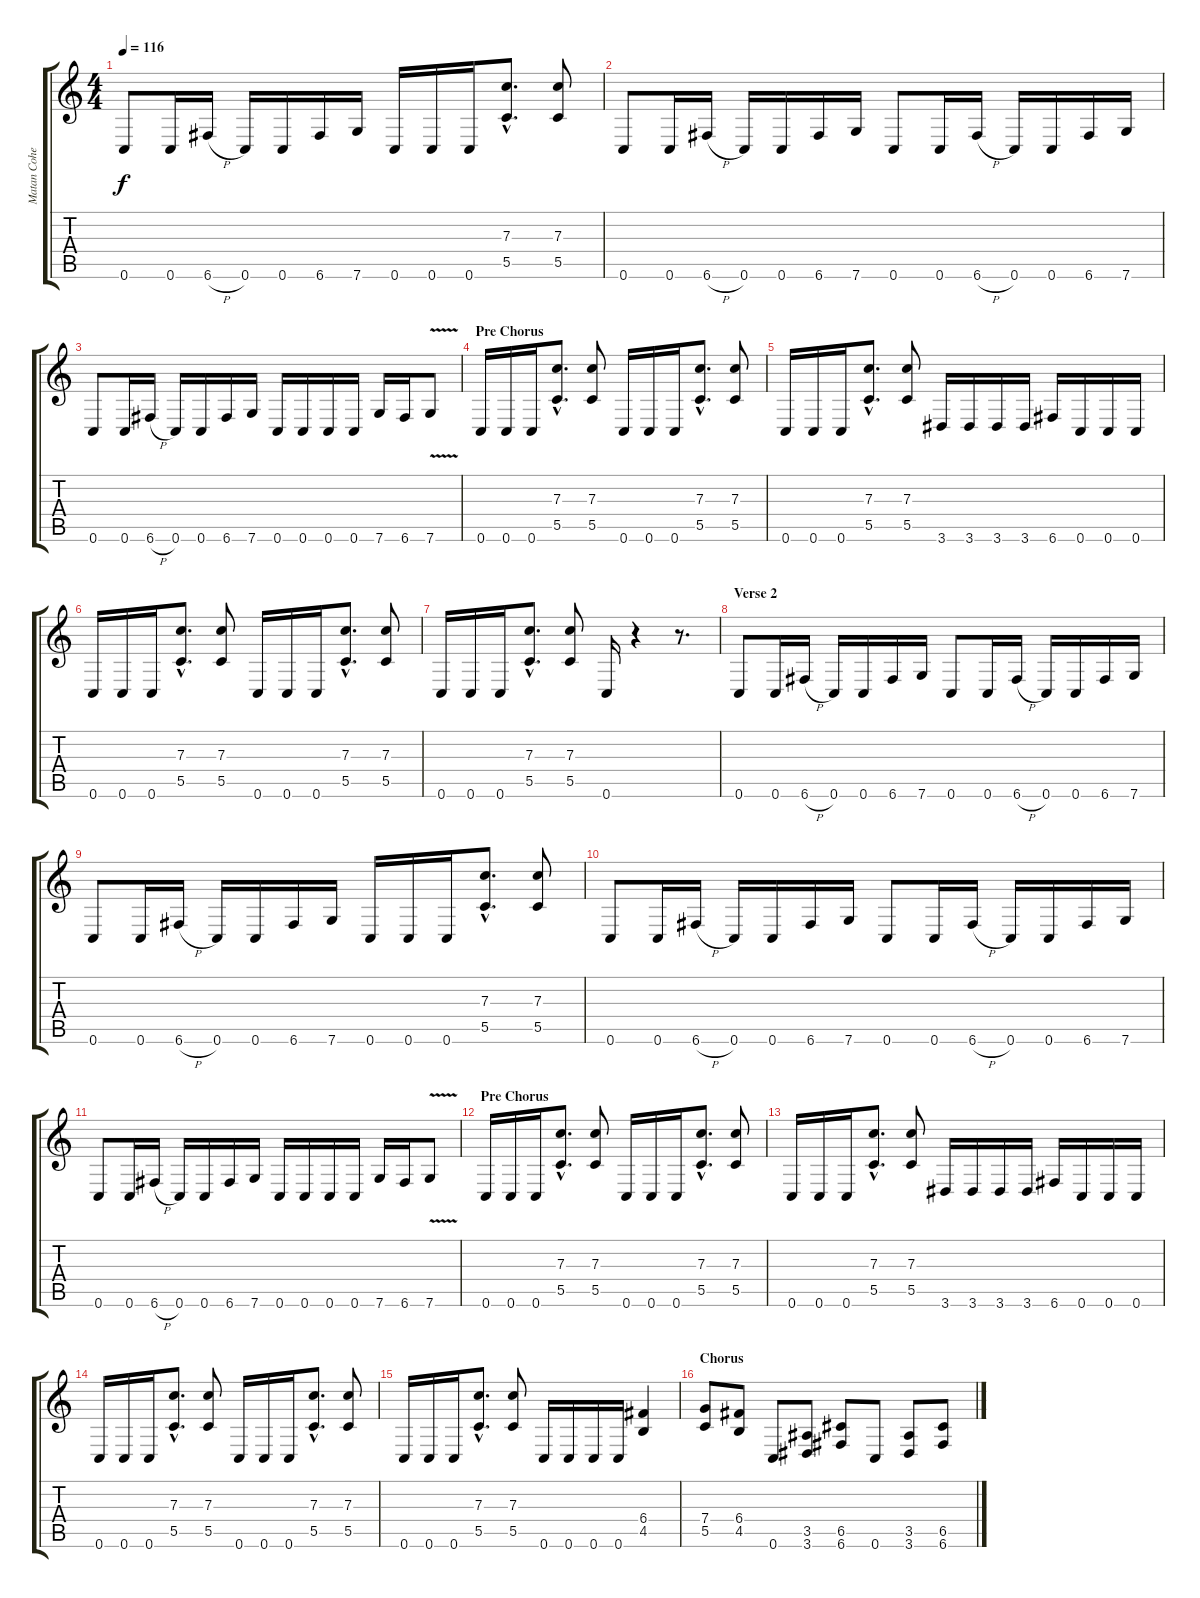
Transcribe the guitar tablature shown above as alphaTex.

\track ("Matan Cohen" "Matan Cohe") {instrument distortionguitar}
\staff {score tabs}
\tuning (D4 A3 F3 C3 G2 C2) {hide}
\ts (4 4)
\tempo 116
\clef g2
\ks c
0.6.8{dy f} 0.6.16 6.6{h}.16 0.6.16 0.6.16 6.6.16 7.6.16 0.6.16 0.6.16 0.6.16 (7.3{hac} 5.5{hac}).8{d} (7.3 5.5).8 |
0.6.8 0.6.16 6.6{h}.16 0.6.16 0.6.16 6.6.16 7.6.16 0.6.8 0.6.16 6.6{h}.16 0.6.16 0.6.16 6.6.16 7.6.16 |
0.6.8 0.6.16 6.6{h}.16 0.6.16 0.6.16 6.6.16 7.6.16 0.6.16 0.6.16 0.6.16 0.6.16 7.6.16 6.6.16 7.6{v}.8 |
\section ("" "Pre Chorus")
0.6.16 0.6.16 0.6.16 (7.3{hac} 5.5{hac}).8{d} (7.3 5.5).8 0.6.16 0.6.16 0.6.16 (7.3{hac} 5.5{hac}).8{d} (7.3 5.5).8 |
0.6.16 0.6.16 0.6.16 (7.3{hac} 5.5{hac}).8{d} (7.3 5.5).8 3.6.16 3.6.16 3.6.16 3.6.16 6.6.16 0.6.16 0.6.16 0.6.16 |
0.6.16 0.6.16 0.6.16 (7.3{hac} 5.5{hac}).8{d} (7.3 5.5).8 0.6.16 0.6.16 0.6.16 (7.3{hac} 5.5{hac}).8{d} (7.3 5.5).8 |
0.6.16 0.6.16 0.6.16 (7.3{hac} 5.5{hac}).8{d} (7.3 5.5).8 0.6.16 r.4 r.8{d} |
\section ("" "Verse 2")
0.6.8 0.6.16 6.6{h}.16 0.6.16 0.6.16 6.6.16 7.6.16 0.6.8 0.6.16 6.6{h}.16 0.6.16 0.6.16 6.6.16 7.6.16 |
0.6.8 0.6.16 6.6{h}.16 0.6.16 0.6.16 6.6.16 7.6.16 0.6.16 0.6.16 0.6.16 (7.3{hac} 5.5{hac}).8{d} (7.3 5.5).8 |
0.6.8 0.6.16 6.6{h}.16 0.6.16 0.6.16 6.6.16 7.6.16 0.6.8 0.6.16 6.6{h}.16 0.6.16 0.6.16 6.6.16 7.6.16 |
0.6.8 0.6.16 6.6{h}.16 0.6.16 0.6.16 6.6.16 7.6.16 0.6.16 0.6.16 0.6.16 0.6.16 7.6.16 6.6.16 7.6{v}.8 |
\section ("" "Pre Chorus")
0.6.16 0.6.16 0.6.16 (7.3{hac} 5.5{hac}).8{d} (7.3 5.5).8 0.6.16 0.6.16 0.6.16 (7.3{hac} 5.5{hac}).8{d} (7.3 5.5).8 |
0.6.16 0.6.16 0.6.16 (7.3{hac} 5.5{hac}).8{d} (7.3 5.5).8 3.6.16 3.6.16 3.6.16 3.6.16 6.6.16 0.6.16 0.6.16 0.6.16 |
0.6.16 0.6.16 0.6.16 (7.3{hac} 5.5{hac}).8{d} (7.3 5.5).8 0.6.16 0.6.16 0.6.16 (7.3{hac} 5.5{hac}).8{d} (7.3 5.5).8 |
0.6.16 0.6.16 0.6.16 (7.3{hac} 5.5{hac}).8{d} (7.3 5.5).8 0.6.16 0.6.16 0.6.16 0.6.16 (6.4 4.5).4 |
\section ("" "Chorus")
(7.4 5.5).8 (6.4 4.5).8 0.6.8 (3.5 3.6).8 (6.5 6.6).8 0.6.8 (3.5 3.6).8 (6.5 6.6).8
